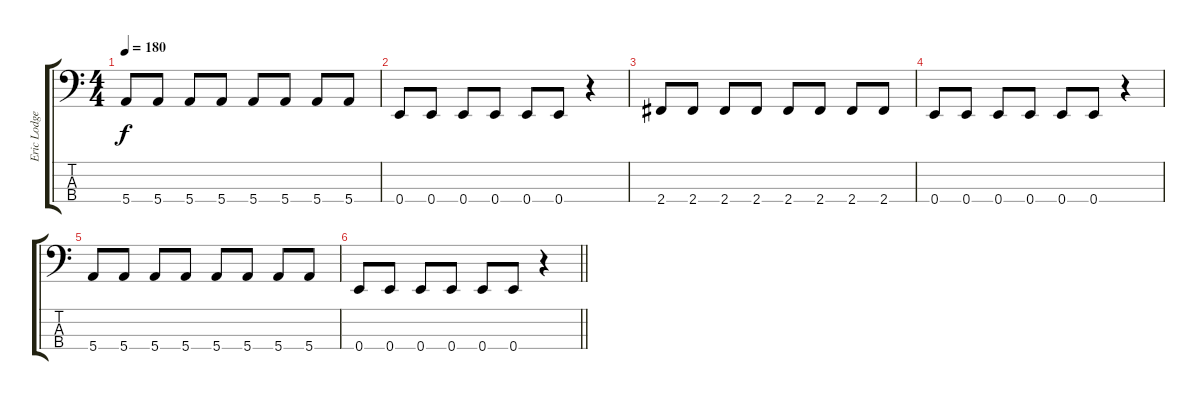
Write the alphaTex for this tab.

\track ("Eric Lodge (Bass)" "Eric Lodge") {instrument electricbasspick}
\staff {score tabs}
\tuning (G2 D2 A1 E1) {hide}
\ts (4 4)
\tempo 180
\clef f4
\ks c
5.4.8{dy f} 5.4.8 5.4.8 5.4.8 5.4.8 5.4.8 5.4.8 5.4.8 |
0.4.8 0.4.8 0.4.8 0.4.8 0.4.8 0.4.8 r.4 |
2.4.8 2.4.8 2.4.8 2.4.8 2.4.8 2.4.8 2.4.8 2.4.8 |
0.4.8 0.4.8 0.4.8 0.4.8 0.4.8 0.4.8 r.4 |
5.4.8 5.4.8 5.4.8 5.4.8 5.4.8 5.4.8 5.4.8 5.4.8 |
\barLineRight lightlight
0.4.8 0.4.8 0.4.8 0.4.8 0.4.8 0.4.8 r.4
